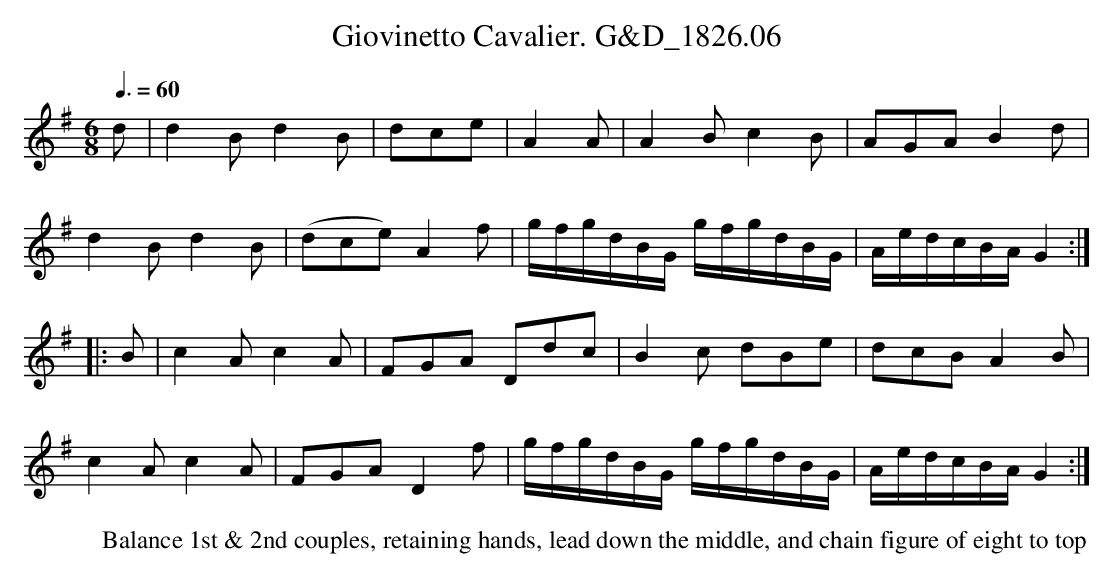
X:1
T:Giovinetto Cavalier. G&D_1826.06
M:6/8
L:1/8
Q:3/8=60
W:Balance 1st & 2nd couples, retaining hands, lead down the middle, and chain figure of eight to top
K:G
d|d2Bd2B|dce|A2A|A2Bc2B|AGAB2d|
d2Bd2B|(dce)A2f|g/f/g/d/B/G/ g/f/g/d/B/G/| A/e/d/c/B/A/G2:|
|:B|c2Ac2A|FGA Ddc|B2c dBe|dcBA2B|
c2Ac2A|FGAD2f|g/f/g/d/B/G/ g/f/g/d/B/G/|A/e/d/c/B/A/G2:|
